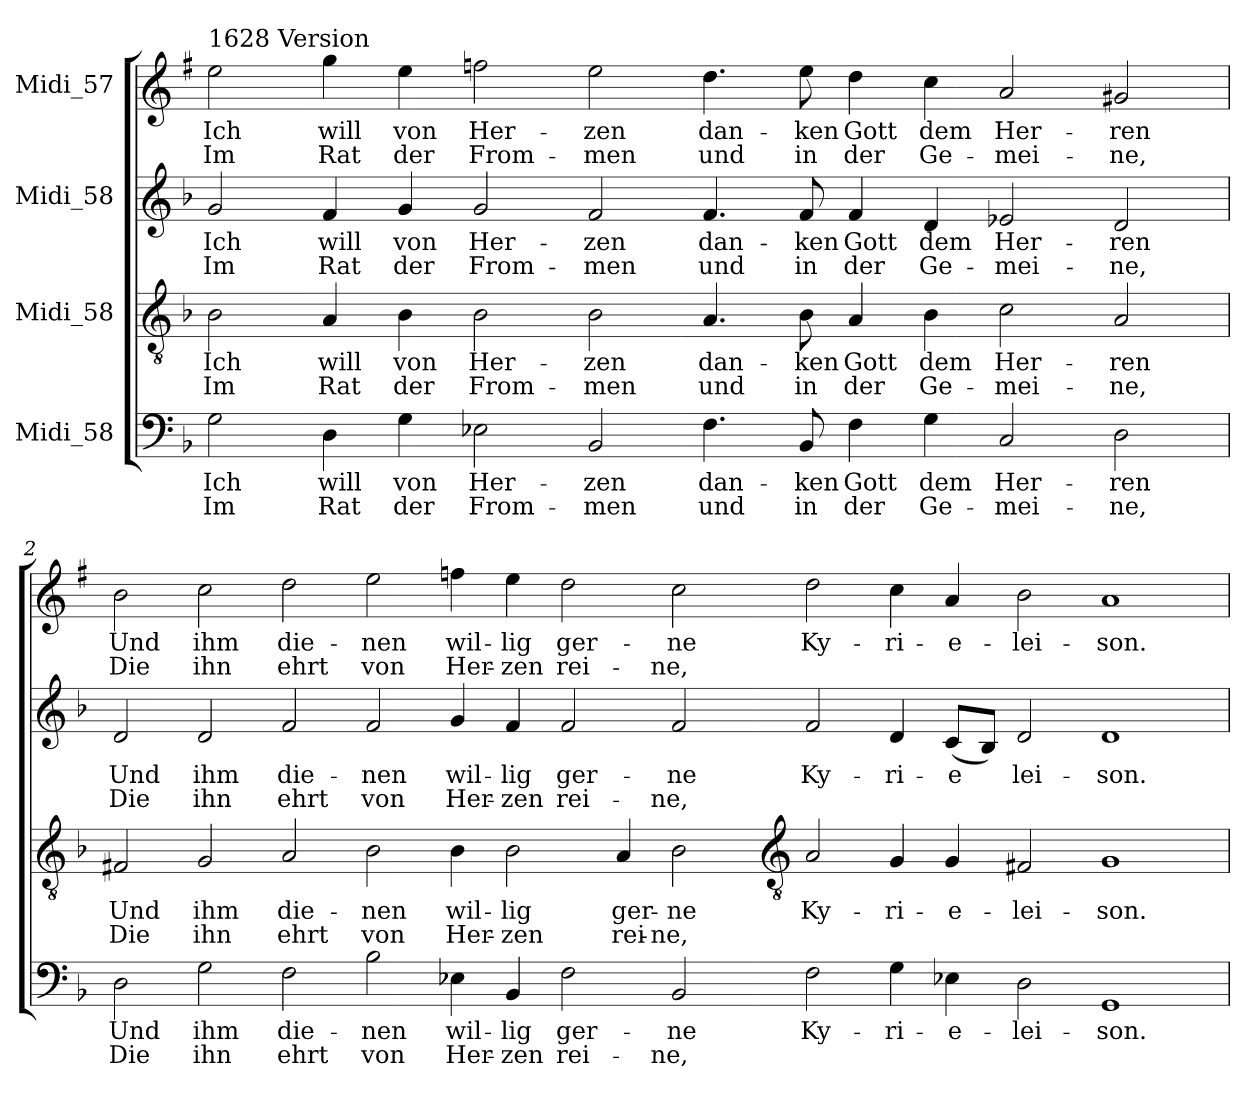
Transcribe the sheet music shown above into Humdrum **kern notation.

**kern	**text	**text	**kern	**text	**text	**kern	**text	**text	**kern	**text	**text
*part4	*part4	*part4	*part3	*part3	*part3	*part2	*part2	*part2	*part1	*part1	*part1
*staff4	*staff4	*staff4	*staff3	*staff3	*staff3	*staff2	*staff2	*staff2	*staff1	*staff1	*staff1
*I"Midi_58	*	*	*I"Midi_58	*	*	*I"Midi_58	*	*	*I"Midi_57	*	*
*clefF4	*	*	*clefGv2	*	*	*clefG2	*	*	*clefG2	*	*
*	*	*	*	*	*	*	*	*	*ITrd1c2	*	*
*k[b-]	*	*	*k[b-]	*	*	*k[b-]	*	*	*k[b-]	*	*
*F:	*	*	*F:	*	*	*F:	*	*	*F:	*	*
=1	=1	=1	=1	=1	=1	=1	=1	=1	=1	=1	=1
!	!	!	!	!	!	!	!	!	!LO:TX:a:t=1628 Version	!	!
!	!LO:LY:b	!LO:LY:b	!	!LO:LY:b	!LO:LY:b	!	!LO:LY:b	!LO:LY:b	!	!LO:LY:b	!LO:LY:b
2G	Ich	Im	2B-	Ich	Im	2g	Ich	Im	2dd	Ich	Im
!	!LO:LY:b	!LO:LY:b	!	!LO:LY:b	!LO:LY:b	!	!LO:LY:b	!LO:LY:b	!	!LO:LY:b	!LO:LY:b
4D	will	Rat	4A	will	Rat	4f	will	Rat	4ff	will	Rat
!	!LO:LY:b	!LO:LY:b	!	!LO:LY:b	!LO:LY:b	!	!LO:LY:b	!LO:LY:b	!	!LO:LY:b	!LO:LY:b
4G	von	der	4B-	von	der	4g	von	der	4dd	von	der
!	!LO:LY:b	!LO:LY:b	!	!LO:LY:b	!LO:LY:b	!	!LO:LY:b	!LO:LY:b	!	!LO:LY:b	!LO:LY:b
2E-X	Her-	-From-	2B-	Her-	-From-	2g	Her-	-From-	2ee-X	Her-	-From-
!	!LO:LY:b	!LO:LY:b	!	!LO:LY:b	!LO:LY:b	!	!LO:LY:b	!LO:LY:b	!	!LO:LY:b	!LO:LY:b
2BB-	-zen	men	2B-	-zen	men	2f	-zen	men	2dd	-zen	men
!	!LO:LY:b	!LO:LY:b	!	!LO:LY:b	!LO:LY:b	!	!LO:LY:b	!LO:LY:b	!	!LO:LY:b	!LO:LY:b
4.F	dan-	-und	4.A	dan-	-und	4.f	dan-	-und	4.cc	dan-	-und
!	!LO:LY:b	!LO:LY:b	!	!LO:LY:b	!LO:LY:b	!	!LO:LY:b	!LO:LY:b	!	!LO:LY:b	!LO:LY:b
8BB-	ken	in	8B-	ken	in	8f	ken	in	8dd	ken	in
!	!LO:LY:b	!LO:LY:b	!	!LO:LY:b	!LO:LY:b	!	!LO:LY:b	!LO:LY:b	!	!LO:LY:b	!LO:LY:b
4F	Gott	der	4A	Gott	der	4f	Gott	der	4cc	Gott	der
!	!LO:LY:b	!LO:LY:b	!	!LO:LY:b	!LO:LY:b	!	!LO:LY:b	!LO:LY:b	!	!LO:LY:b	!LO:LY:b
4G	dem	Ge-	4B-	dem	Ge-	4d	dem	Ge-	4b-	dem	Ge-
!	!LO:LY:b	!LO:LY:b	!	!LO:LY:b	!LO:LY:b	!	!LO:LY:b	!LO:LY:b	!	!LO:LY:b	!LO:LY:b
2C	-Her-	-mei-	2c	-Her-	-mei-	2e-X	-Her-	-mei-	2g	-Her-	-mei-
!	!LO:LY:b	!LO:LY:b	!	!LO:LY:b	!LO:LY:b	!	!LO:LY:b	!LO:LY:b	!	!LO:LY:b	!LO:LY:b
2D	-ren	ne,	2A	-ren	ne,	2d	-ren	ne,	2f#X	-ren	ne,
=2	=2	=2	=2	=2	=2	=2	=2	=2	=2	=2	=2
!	!LO:LY:b	!LO:LY:b	!	!LO:LY:b	!LO:LY:b	!	!LO:LY:b	!LO:LY:b	!	!LO:LY:b	!LO:LY:b
2D	Und	Die	2F#X	Und	Die	2d	Und	Die	2a	Und	Die
!	!LO:LY:b	!LO:LY:b	!	!LO:LY:b	!LO:LY:b	!	!LO:LY:b	!LO:LY:b	!	!LO:LY:b	!LO:LY:b
2G	ihm	ihn	2G	ihm	ihn	2d	ihm	ihn	2b-	ihm	ihn
!	!LO:LY:b	!LO:LY:b	!	!LO:LY:b	!LO:LY:b	!	!LO:LY:b	!LO:LY:b	!	!LO:LY:b	!LO:LY:b
2F	die-	-ehrt	2A	die-	-ehrt	2f	die-	-ehrt	2cc	die-	-ehrt
!	!LO:LY:b	!LO:LY:b	!	!LO:LY:b	!LO:LY:b	!	!LO:LY:b	!LO:LY:b	!	!LO:LY:b	!LO:LY:b
2B-	nen	von	2B-	nen	von	2f	nen	von	2dd	nen	von
!	!LO:LY:b	!LO:LY:b	!	!LO:LY:b	!LO:LY:b	!	!LO:LY:b	!LO:LY:b	!	!LO:LY:b	!LO:LY:b
4E-X	wil-	-Her-	4B-	wil-	-Her-	4g	wil-	-Her-	4ee-X	wil-	-Her-
!	!LO:LY:b	!LO:LY:b	!	!LO:LY:b	!LO:LY:b	!	!LO:LY:b	!LO:LY:b	!	!LO:LY:b	!LO:LY:b
4BB-	-lig	zen	2B-	-lig	zen	4f	-lig	zen	4dd	-lig	zen
!	!LO:LY:b	!LO:LY:b	!	!	!	!	!LO:LY:b	!LO:LY:b	!	!LO:LY:b	!LO:LY:b
2F	ger-	-rei-	.	.	.	2f	ger-	-rei-	2cc	ger-	-rei-
!	!	!	!	!LO:LY:b	!LO:LY:b	!	!	!	!	!	!
.	.	.	4A	ger-	-rei-	.	.	.	.	.	.
!	!LO:LY:b	!LO:LY:b	!	!LO:LY:b	!LO:LY:b	!	!LO:LY:b	!LO:LY:b	!	!LO:LY:b	!LO:LY:b
2BB-	-ne	ne,	2B-	-ne	ne,	2f	-ne	ne,	2b-	-ne	ne,
!!LO:LB:g=z
=3-	=3-	=3-	=3-	=3-	=3-	=3-	=3-	=3-	=3-	=3-	=3-
*	*	*	*clefGv2	*	*	*	*	*	*	*	*
!	!LO:LY:b	!	!	!LO:LY:b	!	!	!LO:LY:b	!	!	!LO:LY:b	!
2F	Ky-	.	2A	Ky-	.	2f	Ky-	.	2cc	Ky-	.
!	!LO:LY:b	!	!	!LO:LY:b	!	!	!LO:LY:b	!	!	!LO:LY:b	!
4G	-ri-	.	4G	-ri-	.	4d	-ri-	.	4b-	-ri-	.
!	!LO:LY:b	!	!	!LO:LY:b	!	!	!LO:LY:b	!	!	!LO:LY:b	!
4E-X	-e-	.	4G	-e-	.	(<8cL	-e	.	4g	-e-	.
.	.	.	.	.	.	8B-J)	.	.	.	.	.
!	!LO:LY:b	!	!	!LO:LY:b	!	!	!LO:LY:b	!	!	!LO:LY:b	!
2D	-lei-	.	2F#X	-lei-	.	2d	lei-	.	2a	-lei-	.
!	!LO:LY:b	!	!	!LO:LY:b	!	!	!LO:LY:b	!	!	!LO:LY:b	!
1GG	-son.	.	1G	-son.	.	1d	-son.	.	1g	-son.	.
=	=	=	=	=	=	=	=	=	=	=	=
*-	*-	*-	*-	*-	*-	*-	*-	*-	*-	*-	*-
